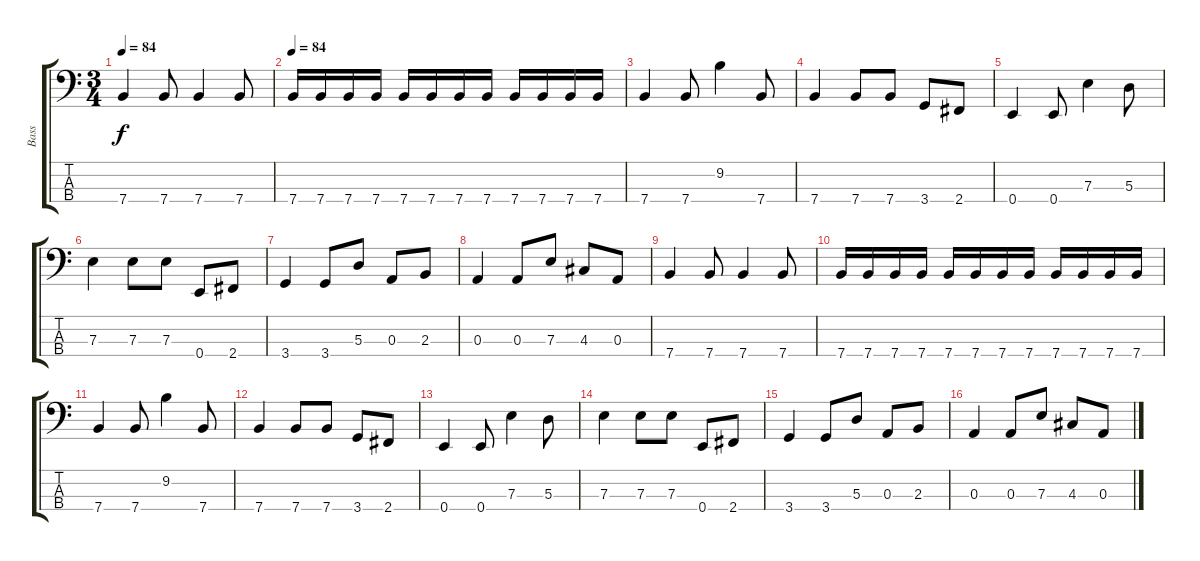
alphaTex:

\track ("Bass" "Bass") {instrument electricbasspick}
\staff {score tabs}
\tuning (G2 D2 A1 E1) {hide}
\ts (3 4)
\tempo 84
\clef f4
\ks c
7.4.4{dy f} 7.4.8 7.4.4 7.4.8 |
\tempo 84
7.4.16 7.4.16 7.4.16 7.4.16 7.4.16 7.4.16 7.4.16 7.4.16 7.4.16 7.4.16 7.4.16 7.4.16 |
7.4.4 7.4.8 9.2.4 7.4.8 |
7.4.4 7.4.8 7.4.8 3.4.8 2.4.8 |
0.4.4 0.4.8 7.3.4 5.3.8 |
7.3.4 7.3.8 7.3.8 0.4.8 2.4.8 |
3.4.4 3.4.8 5.3.8 0.3.8 2.3.8 |
0.3.4 0.3.8 7.3.8 4.3.8 0.3.8 |
7.4.4 7.4.8 7.4.4 7.4.8 |
7.4.16 7.4.16 7.4.16 7.4.16 7.4.16 7.4.16 7.4.16 7.4.16 7.4.16 7.4.16 7.4.16 7.4.16 |
7.4.4 7.4.8 9.2.4 7.4.8 |
7.4.4 7.4.8 7.4.8 3.4.8 2.4.8 |
0.4.4 0.4.8 7.3.4 5.3.8 |
7.3.4 7.3.8 7.3.8 0.4.8 2.4.8 |
3.4.4 3.4.8 5.3.8 0.3.8 2.3.8 |
0.3.4 0.3.8 7.3.8 4.3.8 0.3.8
